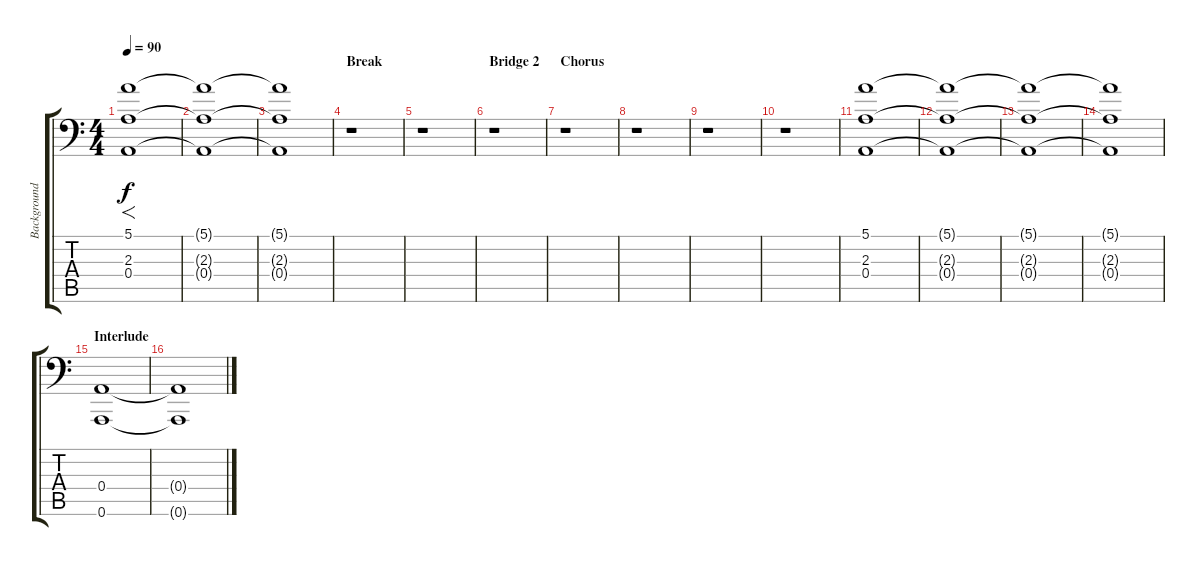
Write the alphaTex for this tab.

\track ("Background" "Background") {instrument stringensemble2}
\staff {score tabs}
\tuning (E4 B3 G3 A2 E2 A1) {hide}
\ts (4 4)
\tempo 90
\clef f4
\ks c
(5.1 2.3 0.4).1{f dy f} |
(5.1{t} 2.3{t} 0.4{t}).1 |
(5.1{t} 2.3{t} 0.4{t}).1 |
\section ("" "Break")
r.1 |
r.1 |
\section ("" "Bridge 2")
r.1 |
\section ("" "Chorus")
r.1 |
r.1 |
r.1 |
r.1 |
(5.1 2.3 0.4).1 |
(5.1{t} 2.3{t} 0.4{t}).1 |
(5.1{t} 2.3{t} 0.4{t}).1 |
(5.1{t} 2.3{t} 0.4{t}).1 |
\section ("" "Interlude")
(0.4 0.6).1 |
(0.4{t} 0.6{t}).1
